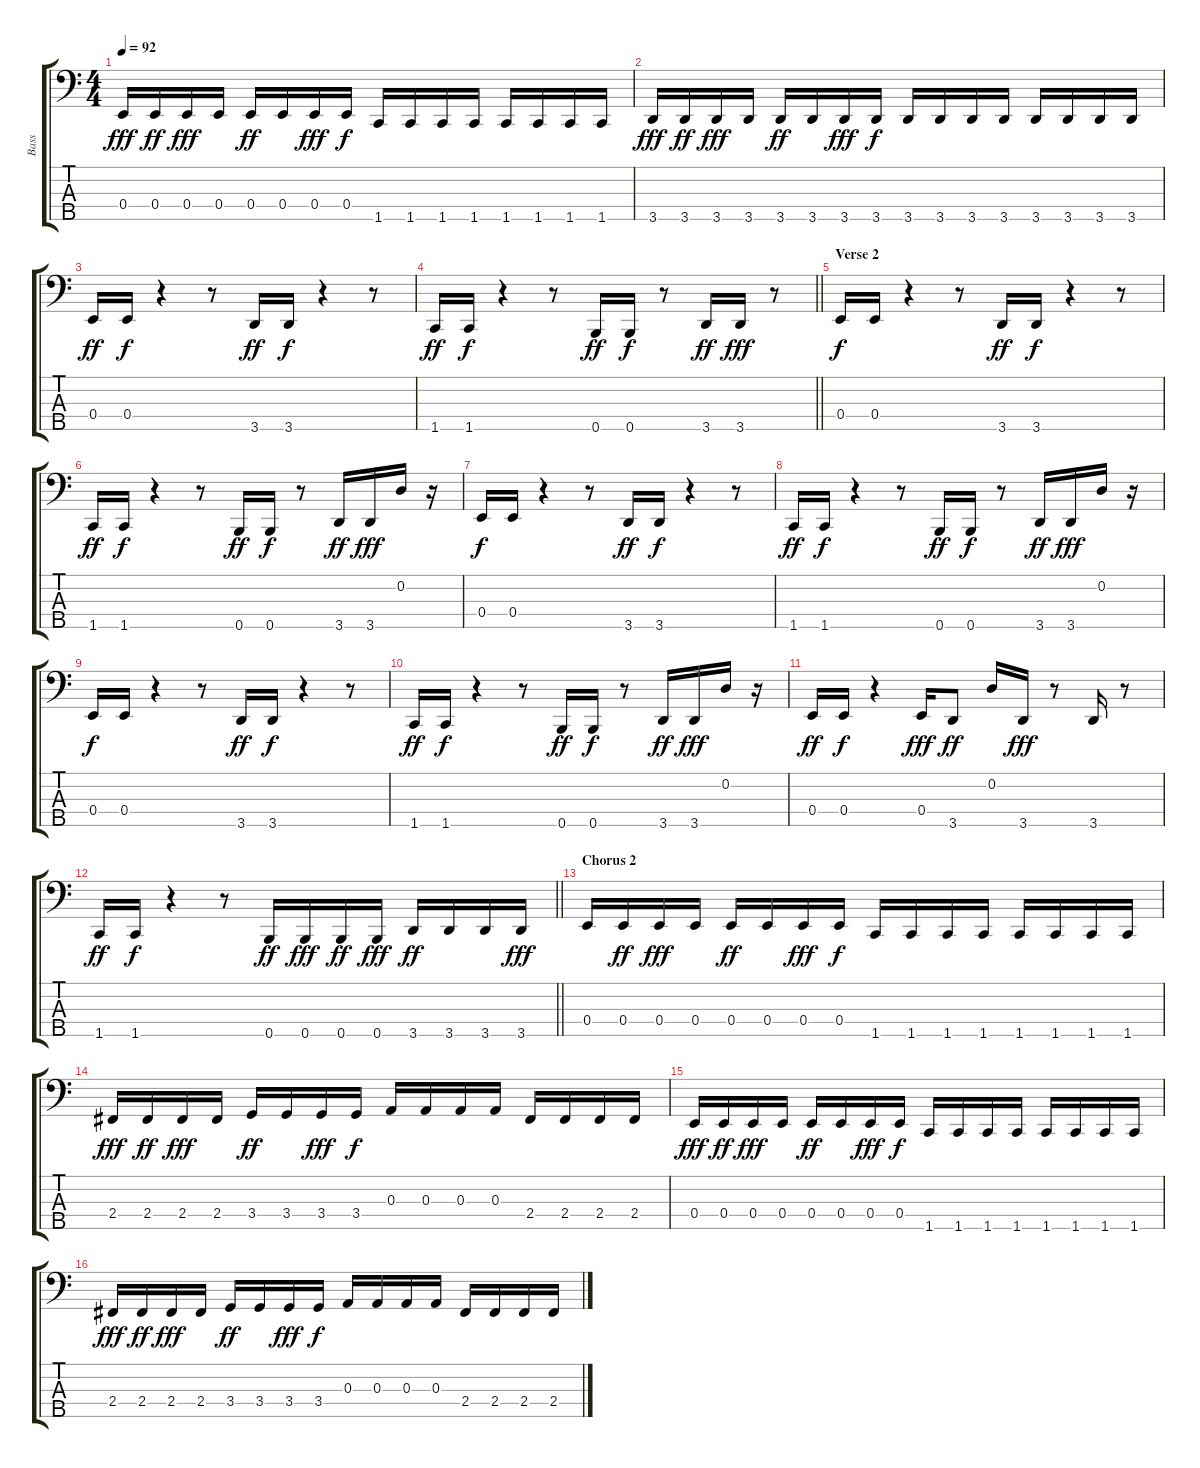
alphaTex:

\track ("Bass" "Bass") {instrument electricbassfinger}
\staff {score tabs}
\tuning (G2 D2 A1 E1 B0) {hide}
\ts (4 4)
\tempo 92
\clef f4
\ks c
0.4.16{dy fff} 0.4.16{dy ff} 0.4.16{dy fff} 0.4.16 0.4.16{dy ff} 0.4.16 0.4.16{dy fff} 0.4.16{dy f} 1.5.16 1.5.16 1.5.16 1.5.16 1.5.16 1.5.16 1.5.16 1.5.16 |
3.5.16{dy fff} 3.5.16{dy ff} 3.5.16{dy fff} 3.5.16 3.5.16{dy ff} 3.5.16 3.5.16{dy fff} 3.5.16{dy f} 3.5.16 3.5.16 3.5.16 3.5.16 3.5.16 3.5.16 3.5.16 3.5.16 |
0.4.16{dy ff} 0.4.16{dy f} r.4 r.8 3.5.16{dy ff} 3.5.16{dy f} r.4 r.8 |
\barLineRight lightlight
1.5.16{dy ff} 1.5.16{dy f} r.4 r.8 0.5.16{dy ff} 0.5.16{dy f} r.8 3.5.16{dy ff} 3.5.16{dy fff} r.8 |
\section ("" "Verse 2")
0.4.16{dy f} 0.4.16 r.4 r.8 3.5.16{dy ff} 3.5.16{dy f} r.4 r.8 |
1.5.16{dy ff} 1.5.16{dy f} r.4 r.8 0.5.16{dy ff} 0.5.16{dy f} r.8 3.5.16{dy ff} 3.5.16{dy fff} 0.2.16 r.16 |
0.4.16{dy f} 0.4.16 r.4 r.8 3.5.16{dy ff} 3.5.16{dy f} r.4 r.8 |
1.5.16{dy ff} 1.5.16{dy f} r.4 r.8 0.5.16{dy ff} 0.5.16{dy f} r.8 3.5.16{dy ff} 3.5.16{dy fff} 0.2.16 r.16 |
0.4.16{dy f} 0.4.16 r.4 r.8 3.5.16{dy ff} 3.5.16{dy f} r.4 r.8 |
1.5.16{dy ff} 1.5.16{dy f} r.4 r.8 0.5.16{dy ff} 0.5.16{dy f} r.8 3.5.16{dy ff} 3.5.16{dy fff} 0.2.16 r.16 |
0.4.16{dy ff} 0.4.16{dy f} r.4 0.4.16{dy fff} 3.5.8{dy ff} 0.2.16 3.5.16{dy fff} r.8 3.5.16 r.8 |
\barLineRight lightlight
1.5.16{dy ff} 1.5.16{dy f} r.4 r.8 0.5.16{dy ff} 0.5.16{dy fff} 0.5.16{dy ff} 0.5.16{dy fff} 3.5.16{dy ff} 3.5.16 3.5.16 3.5.16{dy fff} |
\section ("" "Chorus 2")
0.4.16 0.4.16{dy ff} 0.4.16{dy fff} 0.4.16 0.4.16{dy ff} 0.4.16 0.4.16{dy fff} 0.4.16{dy f} 1.5.16 1.5.16 1.5.16 1.5.16 1.5.16 1.5.16 1.5.16 1.5.16 |
2.4.16{dy fff} 2.4.16{dy ff} 2.4.16{dy fff} 2.4.16 3.4.16{dy ff} 3.4.16 3.4.16{dy fff} 3.4.16{dy f} 0.3.16 0.3.16 0.3.16 0.3.16 2.4.16 2.4.16 2.4.16 2.4.16 |
0.4.16{dy fff} 0.4.16{dy ff} 0.4.16{dy fff} 0.4.16 0.4.16{dy ff} 0.4.16 0.4.16{dy fff} 0.4.16{dy f} 1.5.16 1.5.16 1.5.16 1.5.16 1.5.16 1.5.16 1.5.16 1.5.16 |
2.4.16{dy fff} 2.4.16{dy ff} 2.4.16{dy fff} 2.4.16 3.4.16{dy ff} 3.4.16 3.4.16{dy fff} 3.4.16{dy f} 0.3.16 0.3.16 0.3.16 0.3.16 2.4.16 2.4.16 2.4.16 2.4.16
